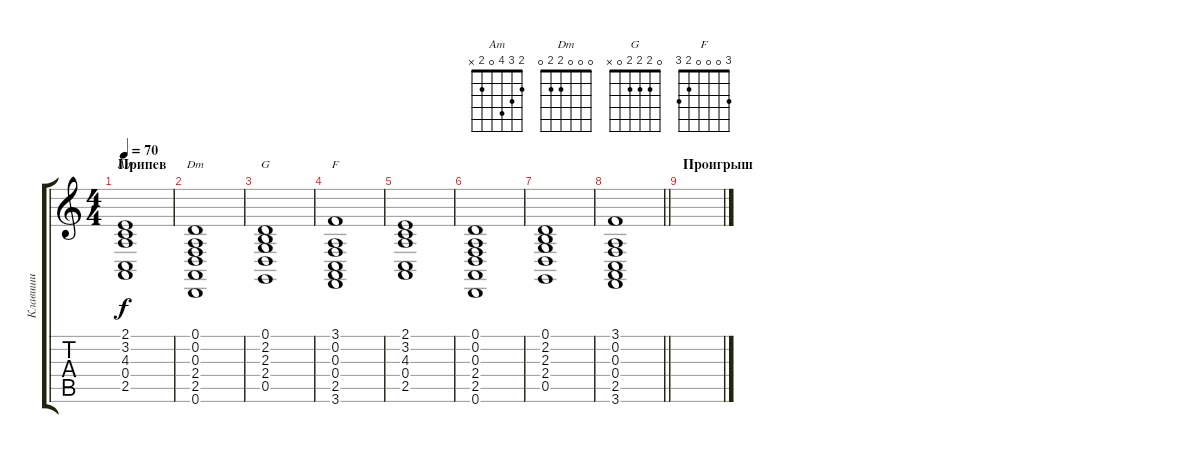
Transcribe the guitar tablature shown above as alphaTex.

\track ("Клавиши" "Клавиши") {instrument acousticgrandpiano}
\staff {score tabs}
\tuning (D4 A3 F3 C3 G2 D2) {hide}
\chord ("Am" 2 3 4 0 2 x)
\chord ("Dm" 0 0 0 2 2 0)
\chord ("G" 0 2 2 2 0 x)
\chord ("F" 3 0 0 0 2 3)
\ts (4 4)
\section ("" "Припев")
\tempo 70
\clef g2
\ks c
(2.1 3.2 4.3 0.4 2.5).1{ch "Am" dy f} |
(0.1 0.2 0.3 2.4 2.5 0.6).1{ch "Dm"} |
(0.1 2.2 2.3 2.4 0.5).1{ch "G"} |
(3.1 0.2 0.3 0.4 2.5 3.6).1{ch "F"} |
(2.1 3.2 4.3 0.4 2.5).1 |
(0.1 0.2 0.3 2.4 2.5 0.6).1 |
(0.1 2.2 2.3 2.4 0.5).1 |
\barLineRight lightlight
(3.1 0.2 0.3 0.4 2.5 3.6).1 |
\section ("" "Проигрыш")
